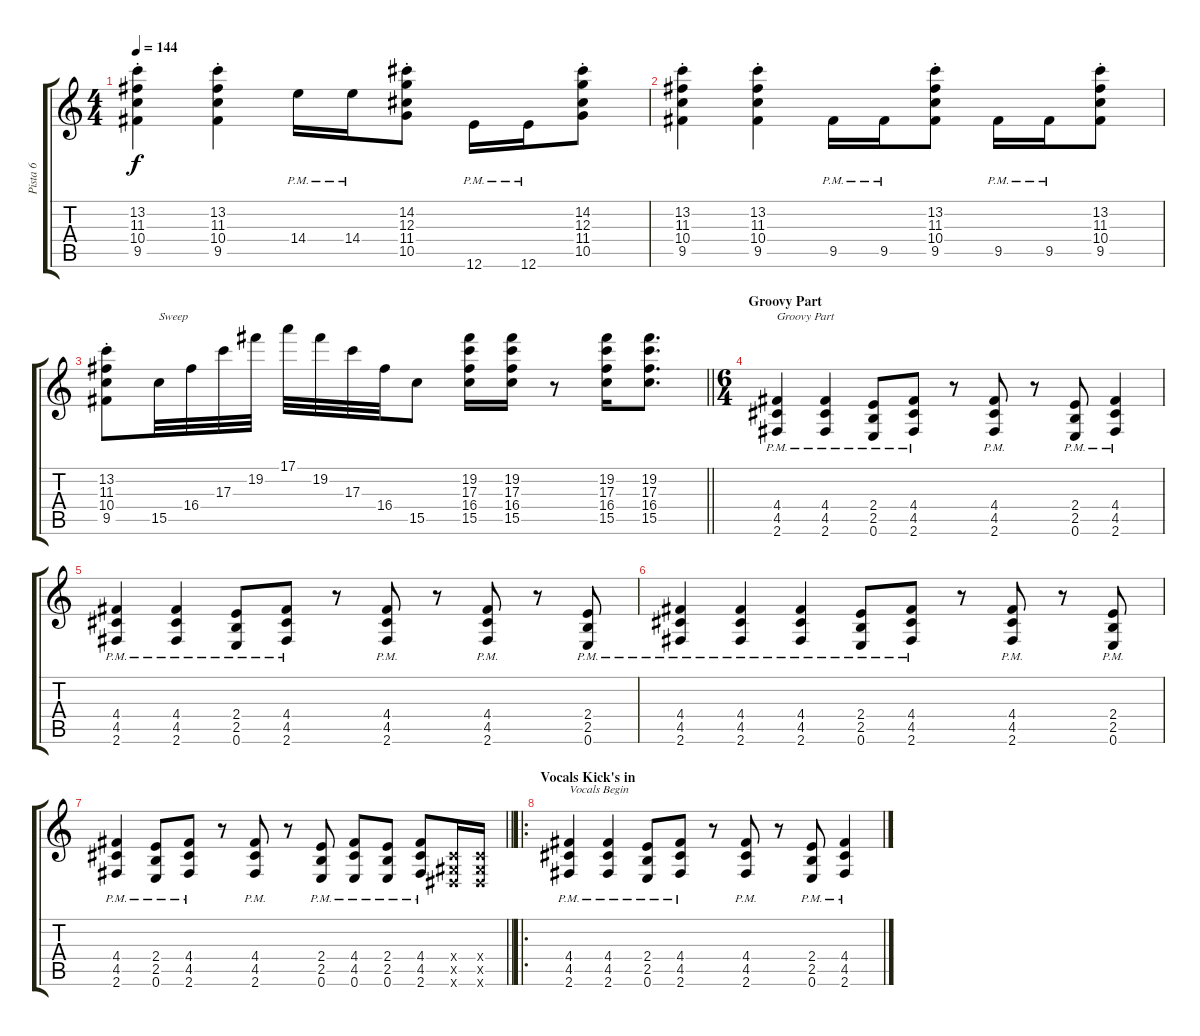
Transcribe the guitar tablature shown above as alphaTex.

\track ("Pista 6" "Pista 6") {instrument distortionguitar}
\staff {score tabs}
\tuning (E4 B3 G3 D3 A2 E2) {hide}
\ts (4 4)
\tempo 144
\clef g2
\ks c
(13.2{st} 11.3{st} 10.4{st} 9.5{st}).4{dy f} (13.2{st} 11.3{st} 10.4{st} 9.5{st}).4 14.4{pm}.16 14.4{pm}.16 (14.2{st} 12.3{st} 11.4{st} 10.5{st}).8 12.6{pm}.16 12.6{pm}.16 (14.2{st} 12.3{st} 11.4{st} 10.5{st}).8 |
(13.2{st} 11.3{st} 10.4{st} 9.5{st}).4 (13.2{st} 11.3{st} 10.4{st} 9.5{st}).4 9.5{pm}.16 9.5{pm}.16 (13.2{st} 11.3{st} 10.4{st} 9.5{st}).8 9.5{pm}.16 9.5{pm}.16 (13.2{st} 11.3{st} 10.4{st} 9.5{st}).8 |
\barLineRight lightlight
(13.2{st} 11.3{st} 10.4{st} 9.5{st}).8 15.5.32{txt "Sweep"} 16.4.32 17.3.32 19.2.32 17.1.32 19.2.32 17.3.32 16.4.32 15.5.8 (19.2 17.3 16.4 15.5).16 (19.2 17.3 16.4 15.5).16 r.8 (19.2 17.3 16.4 15.5).16 (19.2 17.3 16.4 15.5).8{d} |
\ts (6 4)
\section ("" "Groovy Part")
(4.4{pm} 4.5{pm} 2.6{pm}).4{txt "Groovy Part"} (4.4{pm} 4.5{pm} 2.6{pm}).4 (2.4{pm} 2.5{pm} 0.6{pm}).8 (4.4{pm} 4.5{pm} 2.6{pm}).8 r.8 (4.4{pm} 4.5{pm} 2.6{pm}).8 r.8 (2.4{pm} 2.5{pm} 0.6{pm}).8 (4.4{pm} 4.5{pm} 2.6{pm}).4 |
(4.4{pm} 4.5{pm} 2.6{pm}).4 (4.4{pm} 4.5{pm} 2.6{pm}).4 (2.4{pm} 2.5{pm} 0.6{pm}).8 (4.4{pm} 4.5{pm} 2.6{pm}).8 r.8 (4.4{pm} 4.5{pm} 2.6{pm}).8 r.8 (4.4{pm} 4.5{pm} 2.6{pm}).8 r.8 (2.4{pm} 2.5{pm} 0.6{pm}).8 |
(4.4{pm} 4.5{pm} 2.6{pm}).4 (4.4{pm} 4.5{pm} 2.6{pm}).4 (4.4{pm} 4.5{pm} 2.6{pm}).4 (2.4{pm} 2.5{pm} 0.6{pm}).8 (4.4{pm} 4.5{pm} 2.6{pm}).8 r.8 (4.4{pm} 4.5{pm} 2.6{pm}).8 r.8 (2.4{pm} 2.5{pm} 0.6{pm}).8 |
\barLineRight lightlight
(4.4{pm} 4.5{pm} 2.6{pm}).4 (2.4{pm} 2.5{pm} 0.6{pm}).8 (4.4{pm} 4.5{pm} 2.6{pm}).8 r.8 (4.4{pm} 4.5{pm} 2.6{pm}).8 r.8 (2.4{pm} 2.5{pm} 0.6{pm}).8 (4.4{pm} 4.5{pm} 0.6{pm}).8 (2.4{pm} 2.5{pm} 0.6{pm}).8 (4.4{pm} 4.5{pm} 2.6{pm}).8 (-1.4{x} -1.5{x} -1.6{x}).16 (-1.4{x} -1.5{x} -1.6{x}).16 |
\ro
\section ("" "Vocals Kick's in")
(4.4{pm} 4.5{pm} 2.6{pm}).4{txt "Vocals Begin "} (4.4{pm} 4.5{pm} 2.6{pm}).4 (2.4{pm} 2.5{pm} 0.6{pm}).8 (4.4{pm} 4.5{pm} 2.6{pm}).8 r.8 (4.4{pm} 4.5{pm} 2.6{pm}).8 r.8 (2.4{pm} 2.5{pm} 0.6{pm}).8 (4.4{pm} 4.5{pm} 2.6{pm}).4
